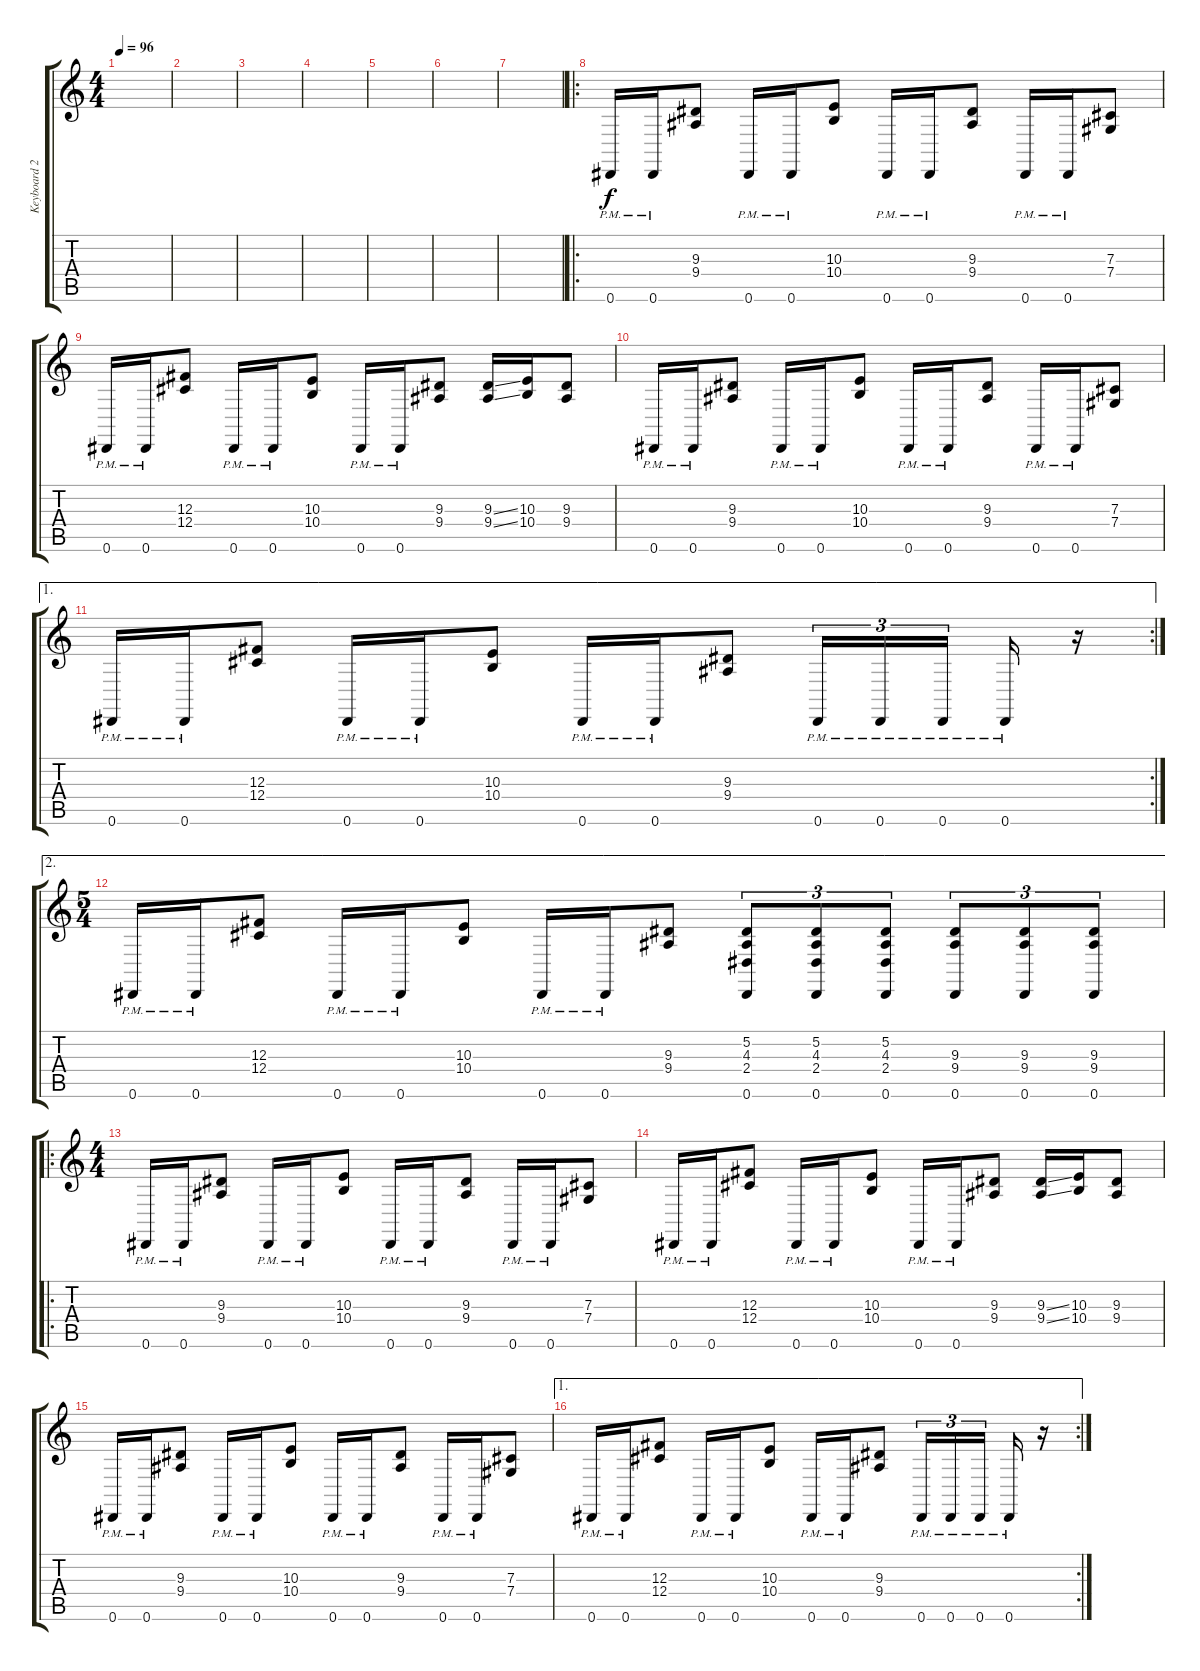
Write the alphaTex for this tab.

\track ("Keyboard 2" "Keyboard 2") {instrument stringensemble1}
\staff {score tabs}
\tuning (Eb4 Bb3 Gb3 Db3 Ab2 Eb2) {hide}
\ts (4 4)
\tempo 96
\clef g2
\ks c
|
|
|
|
|
|
|
\ro
0.6{pm}.16 0.6{pm}.16 (9.3 9.4).8 0.6{pm}.16 0.6{pm}.16 (10.3 10.4).8 0.6{pm}.16 0.6{pm}.16 (9.3 9.4).8 0.6{pm}.16 0.6{pm}.16 (7.3 7.4).8 |
0.6{pm}.16 0.6{pm}.16 (12.3 12.4).8 0.6{pm}.16 0.6{pm}.16 (10.3 10.4).8 0.6{pm}.16 0.6{pm}.16 (9.3 9.4).8 (9.3{ss} 9.4{ss}).16 (10.3 10.4).16 (9.3 9.4).8 |
0.6{pm}.16 0.6{pm}.16 (9.3 9.4).8 0.6{pm}.16 0.6{pm}.16 (10.3 10.4).8 0.6{pm}.16 0.6{pm}.16 (9.3 9.4).8 0.6{pm}.16 0.6{pm}.16 (7.3 7.4).8 |
\ae 1
\rc 2
0.6{pm}.16 0.6{pm}.16 (12.3 12.4).8 0.6{pm}.16 0.6{pm}.16 (10.3 10.4).8 0.6{pm}.16 0.6{pm}.16 (9.3 9.4).8 0.6{pm}.16{tu (3 2)} 0.6{pm}.16{tu (3 2)} 0.6{pm}.16{tu (3 2) beam splitsecondary} 0.6{pm}.16 r.16 |
\ae 2
\ts (5 4)
0.6{pm}.16 0.6{pm}.16 (12.3 12.4).8 0.6{pm}.16 0.6{pm}.16 (10.3 10.4).8 0.6{pm}.16 0.6{pm}.16 (9.3 9.4).8 (5.2 4.3 2.4 0.6).8{tu (3 2)} (5.2 4.3 2.4 0.6).8{tu (3 2)} (5.2 4.3 2.4 0.6).8{tu (3 2)} (9.3 9.4 0.6).8{tu (3 2)} (9.3 9.4 0.6).8{tu (3 2)} (9.3 9.4 0.6).8{tu (3 2)} |
\ro
\ts (4 4)
0.6{pm}.16 0.6{pm}.16 (9.3 9.4).8 0.6{pm}.16 0.6{pm}.16 (10.3 10.4).8 0.6{pm}.16 0.6{pm}.16 (9.3 9.4).8 0.6{pm}.16 0.6{pm}.16 (7.3 7.4).8 |
0.6{pm}.16 0.6{pm}.16 (12.3 12.4).8 0.6{pm}.16 0.6{pm}.16 (10.3 10.4).8 0.6{pm}.16 0.6{pm}.16 (9.3 9.4).8 (9.3{ss} 9.4{ss}).16 (10.3 10.4).16 (9.3 9.4).8 |
0.6{pm}.16 0.6{pm}.16 (9.3 9.4).8 0.6{pm}.16 0.6{pm}.16 (10.3 10.4).8 0.6{pm}.16 0.6{pm}.16 (9.3 9.4).8 0.6{pm}.16 0.6{pm}.16 (7.3 7.4).8 |
\ae 1
\rc 2
0.6{pm}.16 0.6{pm}.16 (12.3 12.4).8 0.6{pm}.16 0.6{pm}.16 (10.3 10.4).8 0.6{pm}.16 0.6{pm}.16 (9.3 9.4).8 0.6{pm}.16{tu (3 2)} 0.6{pm}.16{tu (3 2)} 0.6{pm}.16{tu (3 2) beam splitsecondary} 0.6{pm}.16 r.16
